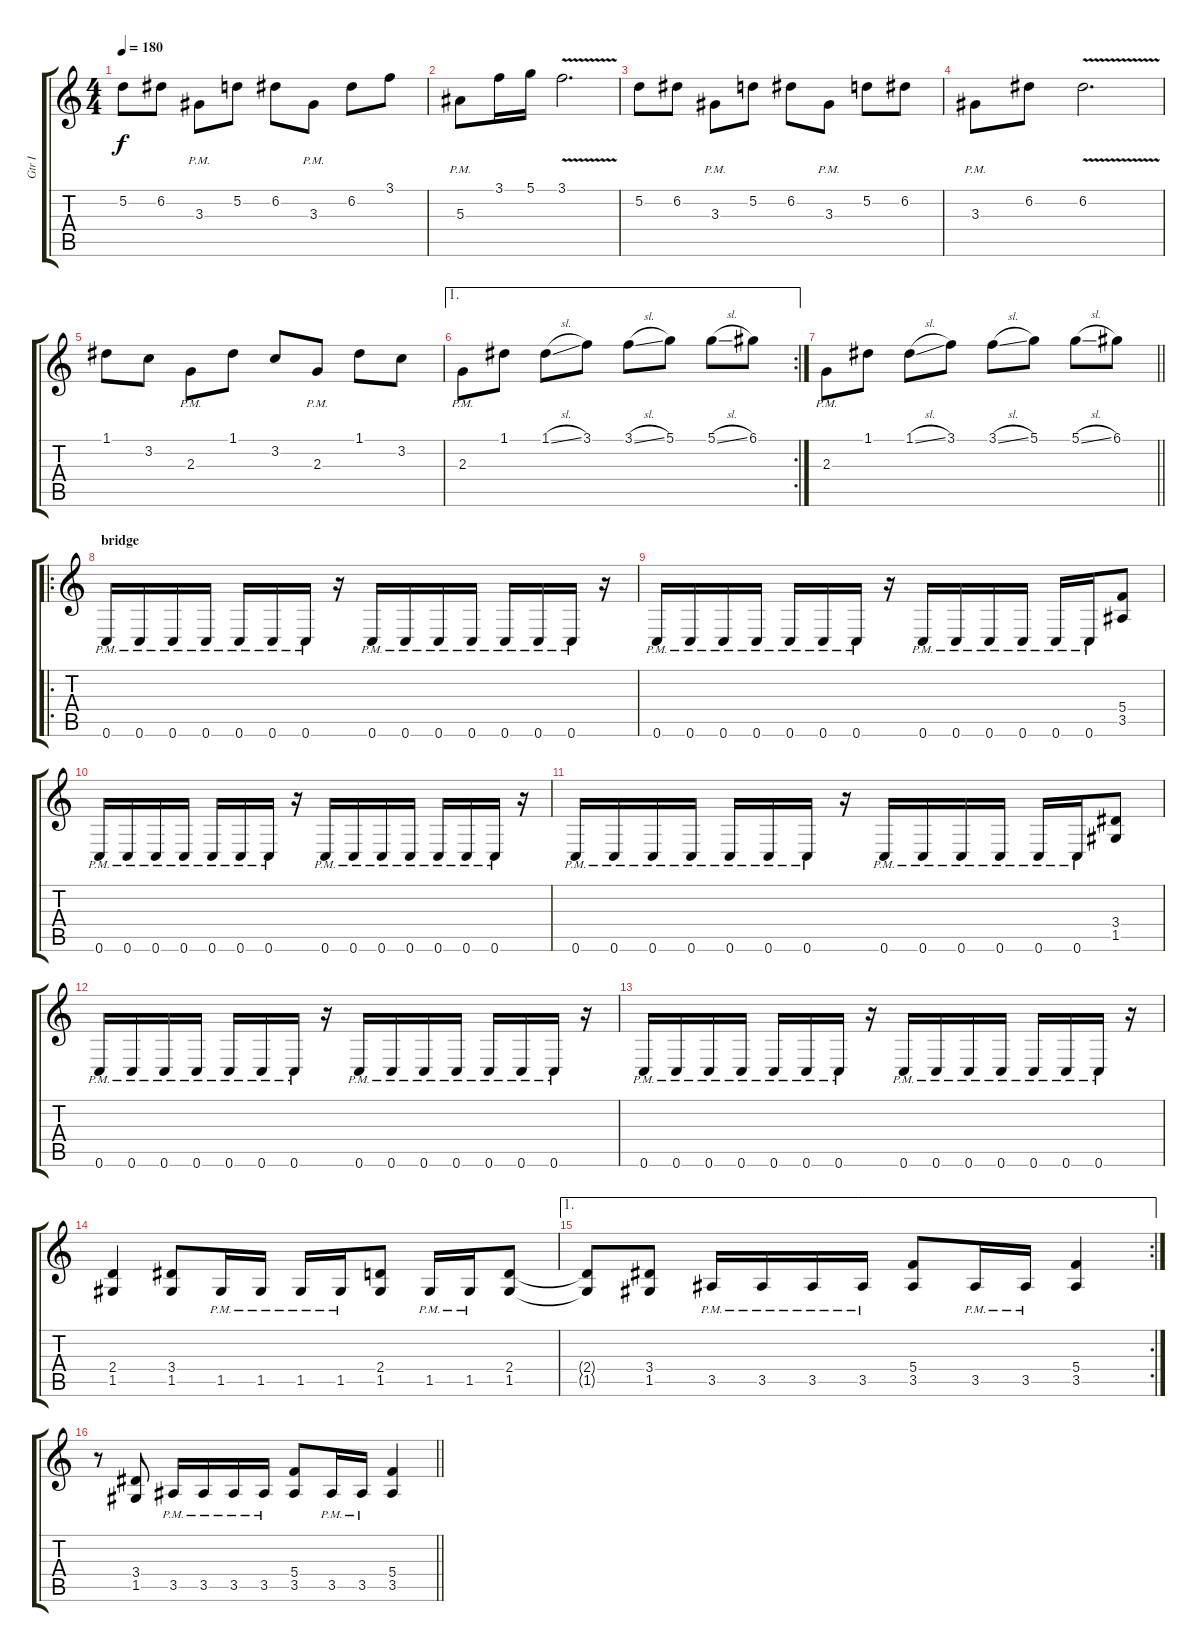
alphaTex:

\track ("Gtr I" "Gtr I") {instrument distortionguitar}
\staff {score tabs}
\tuning (D4 A3 F3 C3 G2 C2) {hide}
\ts (4 4)
\tempo 180
\clef g2
\ks c
5.2.8{dy f} 6.2.8 3.3{pm}.8 5.2.8 6.2.8 3.3{pm}.8 6.2.8 3.1.8 |
5.3{pm}.8 3.1.16 5.1.16 3.1{v}.2{d} |
5.2.8 6.2.8 3.3{pm}.8 5.2.8 6.2.8 3.3{pm}.8 5.2.8 6.2.8 |
3.3{pm}.8 6.2.8 6.2{v}.2{d} |
1.1.8 3.2.8 2.3{pm}.8 1.1.8 3.2.8 2.3{pm}.8 1.1.8 3.2.8 |
\ae 1
\rc 2
2.3{pm}.8 1.1.8 1.1{sl}.8 3.1.8 3.1{sl}.8 5.1.8 5.1{sl}.8 6.1.8 |
\barLineRight lightlight
2.3{pm}.8 1.1.8 1.1{sl}.8 3.1.8 3.1{sl}.8 5.1.8 5.1{sl}.8 6.1.8 |
\ro
\section ("" "bridge")
0.6{pm}.16{balance 0} 0.6{pm}.16 0.6{pm}.16 0.6{pm}.16 0.6{pm}.16 0.6{pm}.16 0.6{pm}.16 r.16 0.6{pm}.16 0.6{pm}.16 0.6{pm}.16 0.6{pm}.16 0.6{pm}.16 0.6{pm}.16 0.6{pm}.16 r.16 |
0.6{pm}.16 0.6{pm}.16 0.6{pm}.16 0.6{pm}.16 0.6{pm}.16 0.6{pm}.16 0.6{pm}.16 r.16 0.6{pm}.16 0.6{pm}.16 0.6{pm}.16 0.6{pm}.16 0.6{pm}.16 0.6{pm}.16 (5.4 3.5).8 |
0.6{pm}.16 0.6{pm}.16 0.6{pm}.16 0.6{pm}.16 0.6{pm}.16 0.6{pm}.16 0.6{pm}.16 r.16 0.6{pm}.16 0.6{pm}.16 0.6{pm}.16 0.6{pm}.16 0.6{pm}.16 0.6{pm}.16 0.6{pm}.16 r.16 |
0.6{pm}.16 0.6{pm}.16 0.6{pm}.16 0.6{pm}.16 0.6{pm}.16 0.6{pm}.16 0.6{pm}.16 r.16 0.6{pm}.16 0.6{pm}.16 0.6{pm}.16 0.6{pm}.16 0.6{pm}.16 0.6{pm}.16 (3.4 1.5).8 |
0.6{pm}.16 0.6{pm}.16 0.6{pm}.16 0.6{pm}.16 0.6{pm}.16 0.6{pm}.16 0.6{pm}.16 r.16 0.6{pm}.16 0.6{pm}.16 0.6{pm}.16 0.6{pm}.16 0.6{pm}.16 0.6{pm}.16 0.6{pm}.16 r.16 |
0.6{pm}.16 0.6{pm}.16 0.6{pm}.16 0.6{pm}.16 0.6{pm}.16 0.6{pm}.16 0.6{pm}.16 r.16 0.6{pm}.16 0.6{pm}.16 0.6{pm}.16 0.6{pm}.16 0.6{pm}.16 0.6{pm}.16 0.6{pm}.16 r.16 |
(2.4 1.5).4 (3.4 1.5).8 1.5{pm}.16 1.5{pm}.16 1.5{pm}.16 1.5{pm}.16 (2.4 1.5).8 1.5{pm}.16 1.5{pm}.16 (2.4 1.5).8 |
\ae 1
\rc 2
(2.4{t} 1.5{t}).8 (3.4 1.5).8 3.5{pm}.16 3.5{pm}.16 3.5{pm}.16 3.5{pm}.16 (5.4 3.5).8 3.5{pm}.16 3.5{pm}.16 (5.4 3.5).4 |
\barLineRight lightlight
r.8 (3.4 1.5).8 3.5{pm}.16 3.5{pm}.16 3.5{pm}.16 3.5{pm}.16 (5.4 3.5).8 3.5{pm}.16 3.5{pm}.16 (5.4 3.5).4
